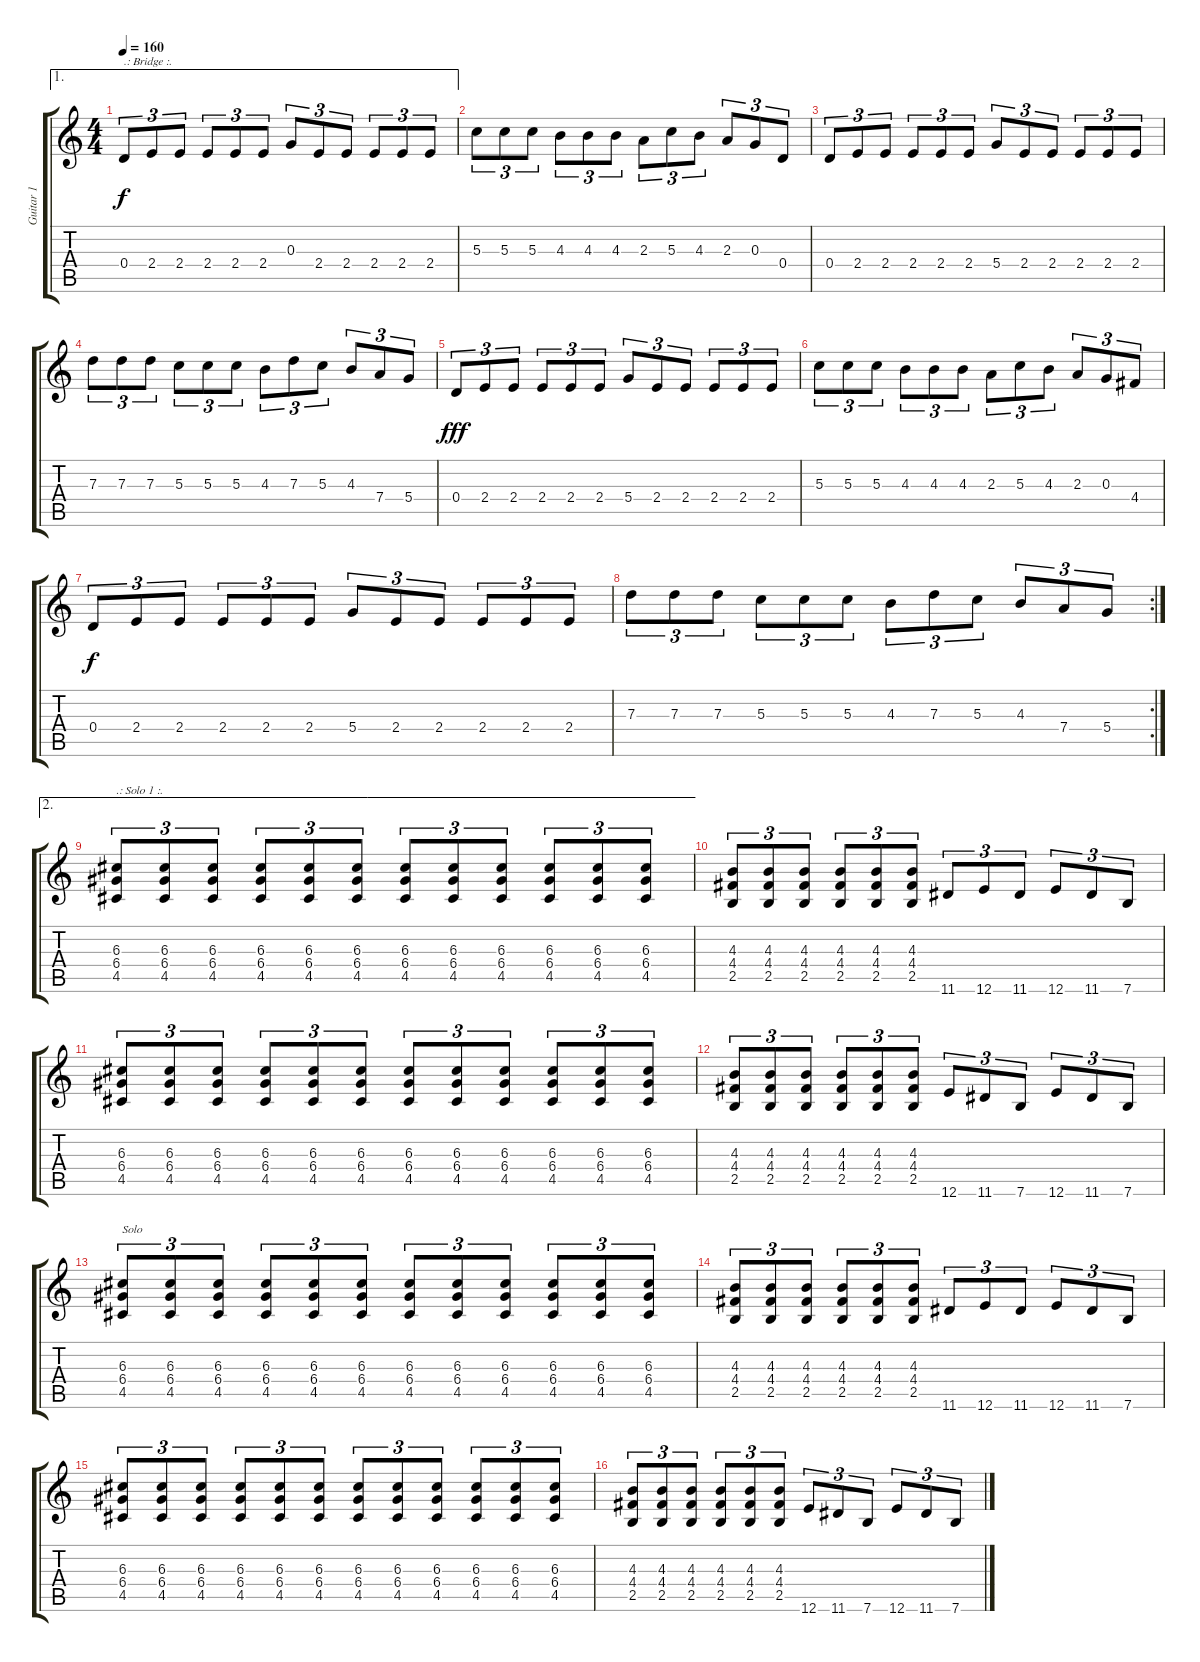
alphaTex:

\track ("Guitar 1" "Guitar 1") {instrument distortionguitar}
\staff {score tabs}
\tuning (E4 B3 G3 D3 A2 E2) {hide}
\ae 1
\ts (4 4)
\tempo 160
\clef g2
\ks c
0.4.8{tu (3 2) txt ".: Bridge :." dy f} 2.4.8{tu (3 2)} 2.4.8{tu (3 2)} 2.4.8{tu (3 2)} 2.4.8{tu (3 2)} 2.4.8{tu (3 2)} 0.3.8{tu (3 2)} 2.4.8{tu (3 2)} 2.4.8{tu (3 2)} 2.4.8{tu (3 2)} 2.4.8{tu (3 2)} 2.4.8{tu (3 2)} |
5.3.8{tu (3 2)} 5.3.8{tu (3 2)} 5.3.8{tu (3 2)} 4.3.8{tu (3 2)} 4.3.8{tu (3 2)} 4.3.8{tu (3 2)} 2.3.8{tu (3 2)} 5.3.8{tu (3 2)} 4.3.8{tu (3 2)} 2.3.8{tu (3 2)} 0.3.8{tu (3 2)} 0.4.8{tu (3 2)} |
0.4.8{tu (3 2)} 2.4.8{tu (3 2)} 2.4.8{tu (3 2)} 2.4.8{tu (3 2)} 2.4.8{tu (3 2)} 2.4.8{tu (3 2)} 5.4.8{tu (3 2)} 2.4.8{tu (3 2)} 2.4.8{tu (3 2)} 2.4.8{tu (3 2)} 2.4.8{tu (3 2)} 2.4.8{tu (3 2)} |
7.3.8{tu (3 2)} 7.3.8{tu (3 2)} 7.3.8{tu (3 2)} 5.3.8{tu (3 2)} 5.3.8{tu (3 2)} 5.3.8{tu (3 2)} 4.3.8{tu (3 2)} 7.3.8{tu (3 2)} 5.3.8{tu (3 2)} 4.3.8{tu (3 2)} 7.4.8{tu (3 2)} 5.4.8{tu (3 2)} |
0.4.8{tu (3 2) dy fff} 2.4.8{tu (3 2)} 2.4.8{tu (3 2)} 2.4.8{tu (3 2)} 2.4.8{tu (3 2)} 2.4.8{tu (3 2)} 5.4.8{tu (3 2)} 2.4.8{tu (3 2)} 2.4.8{tu (3 2)} 2.4.8{tu (3 2)} 2.4.8{tu (3 2)} 2.4.8{tu (3 2)} |
5.3.8{tu (3 2)} 5.3.8{tu (3 2)} 5.3.8{tu (3 2)} 4.3.8{tu (3 2)} 4.3.8{tu (3 2)} 4.3.8{tu (3 2)} 2.3.8{tu (3 2)} 5.3.8{tu (3 2)} 4.3.8{tu (3 2)} 2.3.8{tu (3 2)} 0.3.8{tu (3 2)} 4.4.8{tu (3 2)} |
0.4.8{tu (3 2) dy f} 2.4.8{tu (3 2)} 2.4.8{tu (3 2)} 2.4.8{tu (3 2)} 2.4.8{tu (3 2)} 2.4.8{tu (3 2)} 5.4.8{tu (3 2)} 2.4.8{tu (3 2)} 2.4.8{tu (3 2)} 2.4.8{tu (3 2)} 2.4.8{tu (3 2)} 2.4.8{tu (3 2)} |
\rc 2
7.3.8{tu (3 2)} 7.3.8{tu (3 2)} 7.3.8{tu (3 2)} 5.3.8{tu (3 2)} 5.3.8{tu (3 2)} 5.3.8{tu (3 2)} 4.3.8{tu (3 2)} 7.3.8{tu (3 2)} 5.3.8{tu (3 2)} 4.3.8{tu (3 2)} 7.4.8{tu (3 2)} 5.4.8{tu (3 2)} |
\ae 2
(6.3 6.4 4.5).8{tu (3 2) txt ".: Solo 1 :."} (6.3 6.4 4.5).8{tu (3 2)} (6.3 6.4 4.5).8{tu (3 2)} (6.3 6.4 4.5).8{tu (3 2)} (6.3 6.4 4.5).8{tu (3 2)} (6.3 6.4 4.5).8{tu (3 2)} (6.3 6.4 4.5).8{tu (3 2)} (6.3 6.4 4.5).8{tu (3 2)} (6.3 6.4 4.5).8{tu (3 2)} (6.3 6.4 4.5).8{tu (3 2)} (6.3 6.4 4.5).8{tu (3 2)} (6.3 6.4 4.5).8{tu (3 2)} |
(4.3 4.4 2.5).8{tu (3 2)} (4.3 4.4 2.5).8{tu (3 2)} (4.3 4.4 2.5).8{tu (3 2)} (4.3 4.4 2.5).8{tu (3 2)} (4.3 4.4 2.5).8{tu (3 2)} (4.3 4.4 2.5).8{tu (3 2)} 11.6.8{tu (3 2)} 12.6.8{tu (3 2)} 11.6.8{tu (3 2)} 12.6.8{tu (3 2)} 11.6.8{tu (3 2)} 7.6.8{tu (3 2)} |
(6.3 6.4 4.5).8{tu (3 2)} (6.3 6.4 4.5).8{tu (3 2)} (6.3 6.4 4.5).8{tu (3 2)} (6.3 6.4 4.5).8{tu (3 2)} (6.3 6.4 4.5).8{tu (3 2)} (6.3 6.4 4.5).8{tu (3 2)} (6.3 6.4 4.5).8{tu (3 2)} (6.3 6.4 4.5).8{tu (3 2)} (6.3 6.4 4.5).8{tu (3 2)} (6.3 6.4 4.5).8{tu (3 2)} (6.3 6.4 4.5).8{tu (3 2)} (6.3 6.4 4.5).8{tu (3 2)} |
(4.3 4.4 2.5).8{tu (3 2)} (4.3 4.4 2.5).8{tu (3 2)} (4.3 4.4 2.5).8{tu (3 2)} (4.3 4.4 2.5).8{tu (3 2)} (4.3 4.4 2.5).8{tu (3 2)} (4.3 4.4 2.5).8{tu (3 2)} 12.6.8{tu (3 2)} 11.6.8{tu (3 2)} 7.6.8{tu (3 2)} 12.6.8{tu (3 2)} 11.6.8{tu (3 2)} 7.6.8{tu (3 2)} |
(6.3 6.4 4.5).8{tu (3 2) txt "Solo"} (6.3 6.4 4.5).8{tu (3 2)} (6.3 6.4 4.5).8{tu (3 2)} (6.3 6.4 4.5).8{tu (3 2)} (6.3 6.4 4.5).8{tu (3 2)} (6.3 6.4 4.5).8{tu (3 2)} (6.3 6.4 4.5).8{tu (3 2)} (6.3 6.4 4.5).8{tu (3 2)} (6.3 6.4 4.5).8{tu (3 2)} (6.3 6.4 4.5).8{tu (3 2)} (6.3 6.4 4.5).8{tu (3 2)} (6.3 6.4 4.5).8{tu (3 2)} |
(4.3 4.4 2.5).8{tu (3 2)} (4.3 4.4 2.5).8{tu (3 2)} (4.3 4.4 2.5).8{tu (3 2)} (4.3 4.4 2.5).8{tu (3 2)} (4.3 4.4 2.5).8{tu (3 2)} (4.3 4.4 2.5).8{tu (3 2)} 11.6.8{tu (3 2)} 12.6.8{tu (3 2)} 11.6.8{tu (3 2)} 12.6.8{tu (3 2)} 11.6.8{tu (3 2)} 7.6.8{tu (3 2)} |
(6.3 6.4 4.5).8{tu (3 2)} (6.3 6.4 4.5).8{tu (3 2)} (6.3 6.4 4.5).8{tu (3 2)} (6.3 6.4 4.5).8{tu (3 2)} (6.3 6.4 4.5).8{tu (3 2)} (6.3 6.4 4.5).8{tu (3 2)} (6.3 6.4 4.5).8{tu (3 2)} (6.3 6.4 4.5).8{tu (3 2)} (6.3 6.4 4.5).8{tu (3 2)} (6.3 6.4 4.5).8{tu (3 2)} (6.3 6.4 4.5).8{tu (3 2)} (6.3 6.4 4.5).8{tu (3 2)} |
(4.3 4.4 2.5).8{tu (3 2)} (4.3 4.4 2.5).8{tu (3 2)} (4.3 4.4 2.5).8{tu (3 2)} (4.3 4.4 2.5).8{tu (3 2)} (4.3 4.4 2.5).8{tu (3 2)} (4.3 4.4 2.5).8{tu (3 2)} 12.6.8{tu (3 2)} 11.6.8{tu (3 2)} 7.6.8{tu (3 2)} 12.6.8{tu (3 2)} 11.6.8{tu (3 2)} 7.6.8{tu (3 2)}
